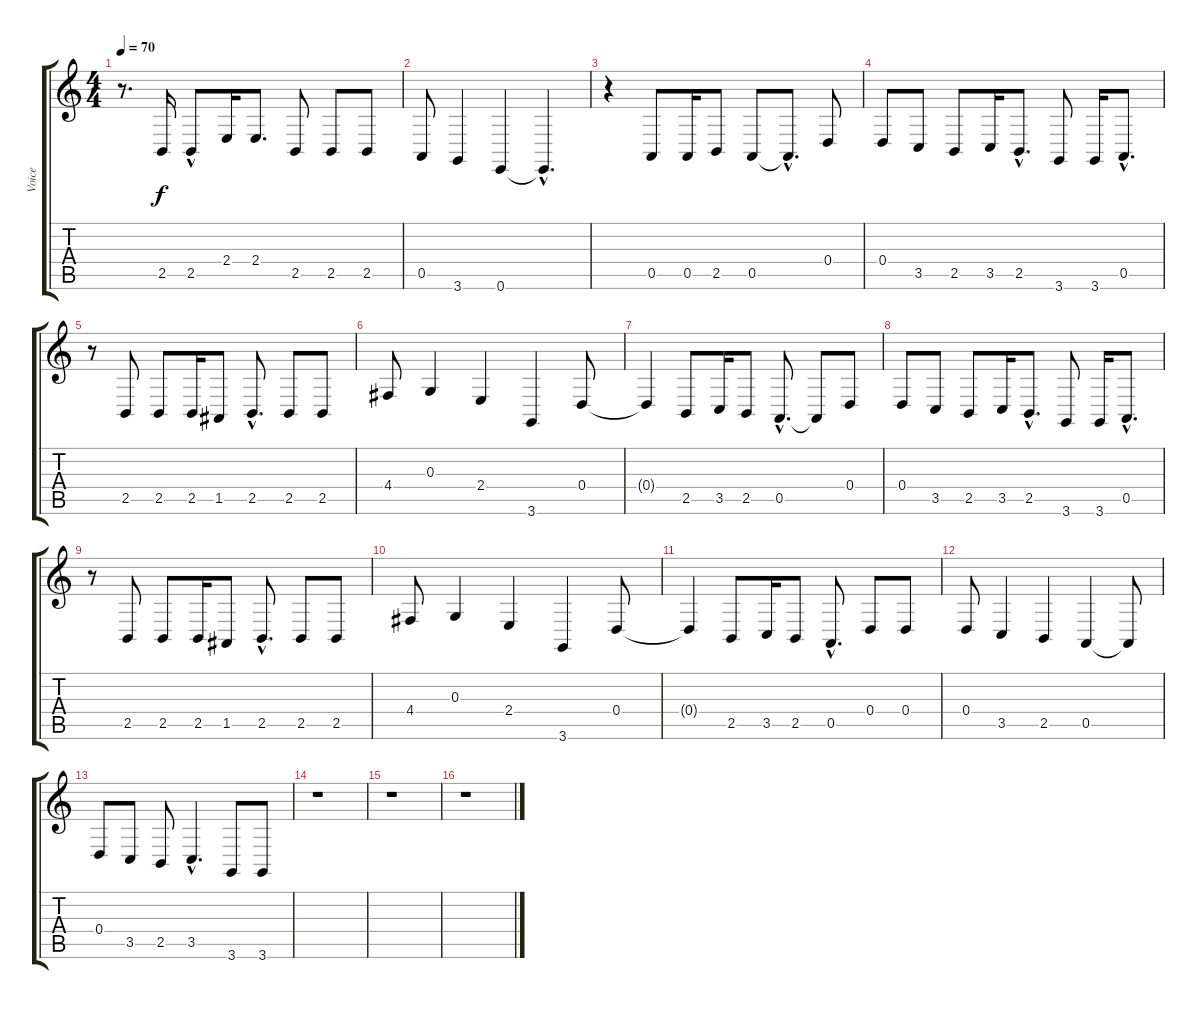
\track ("Voice" "Voice") {instrument lead1square}
\staff {score tabs}
\tuning (E4 B3 G3 D3 A2 E2) {hide}
\ts (4 4)
\tempo 70
\clef g2
\ks c
r.8{d dy f} 2.5.16 2.5{hac}.8 2.4.16 2.4.8{d} 2.5.8 2.5.8 2.5.8 |
0.5.8 3.6.4 0.6.4 0.6{hac t}.4{d} |
r.4 0.5.8 0.5.16 2.5.8 0.5.8 0.5{hac t}.8{d} 0.4.8 |
0.4.8 3.5.8 2.5.8 3.5.16 2.5{hac}.8{d} 3.6.8 3.6.16 0.5{hac}.8{d} |
r.8 2.5.8 2.5.8 2.5.16 1.5.8 2.5{hac}.8{d} 2.5.8 2.5.8 |
4.4.8 0.3.4 2.4.4 3.6.4 0.4.8 |
0.4{t}.4 2.5.8 3.5.16 2.5.8 0.5{hac}.8{d} 0.5{t}.8 0.4.8 |
0.4.8 3.5.8 2.5.8 3.5.16 2.5{hac}.8{d} 3.6.8 3.6.16 0.5{hac}.8{d} |
r.8 2.5.8 2.5.8 2.5.16 1.5.8 2.5{hac}.8{d} 2.5.8 2.5.8 |
4.4.8 0.3.4 2.4.4 3.6.4 0.4.8 |
0.4{t}.4 2.5.8 3.5.16 2.5.8 0.5{hac}.8{d} 0.4.8 0.4.8 |
0.4.8 3.5.4 2.5.4 0.5.4 0.5{t}.8 |
0.4.8 3.5.8 2.5.8 3.5{hac}.4{d} 3.6.8 3.6.8 |
r.1 |
r.1 |
r.1
